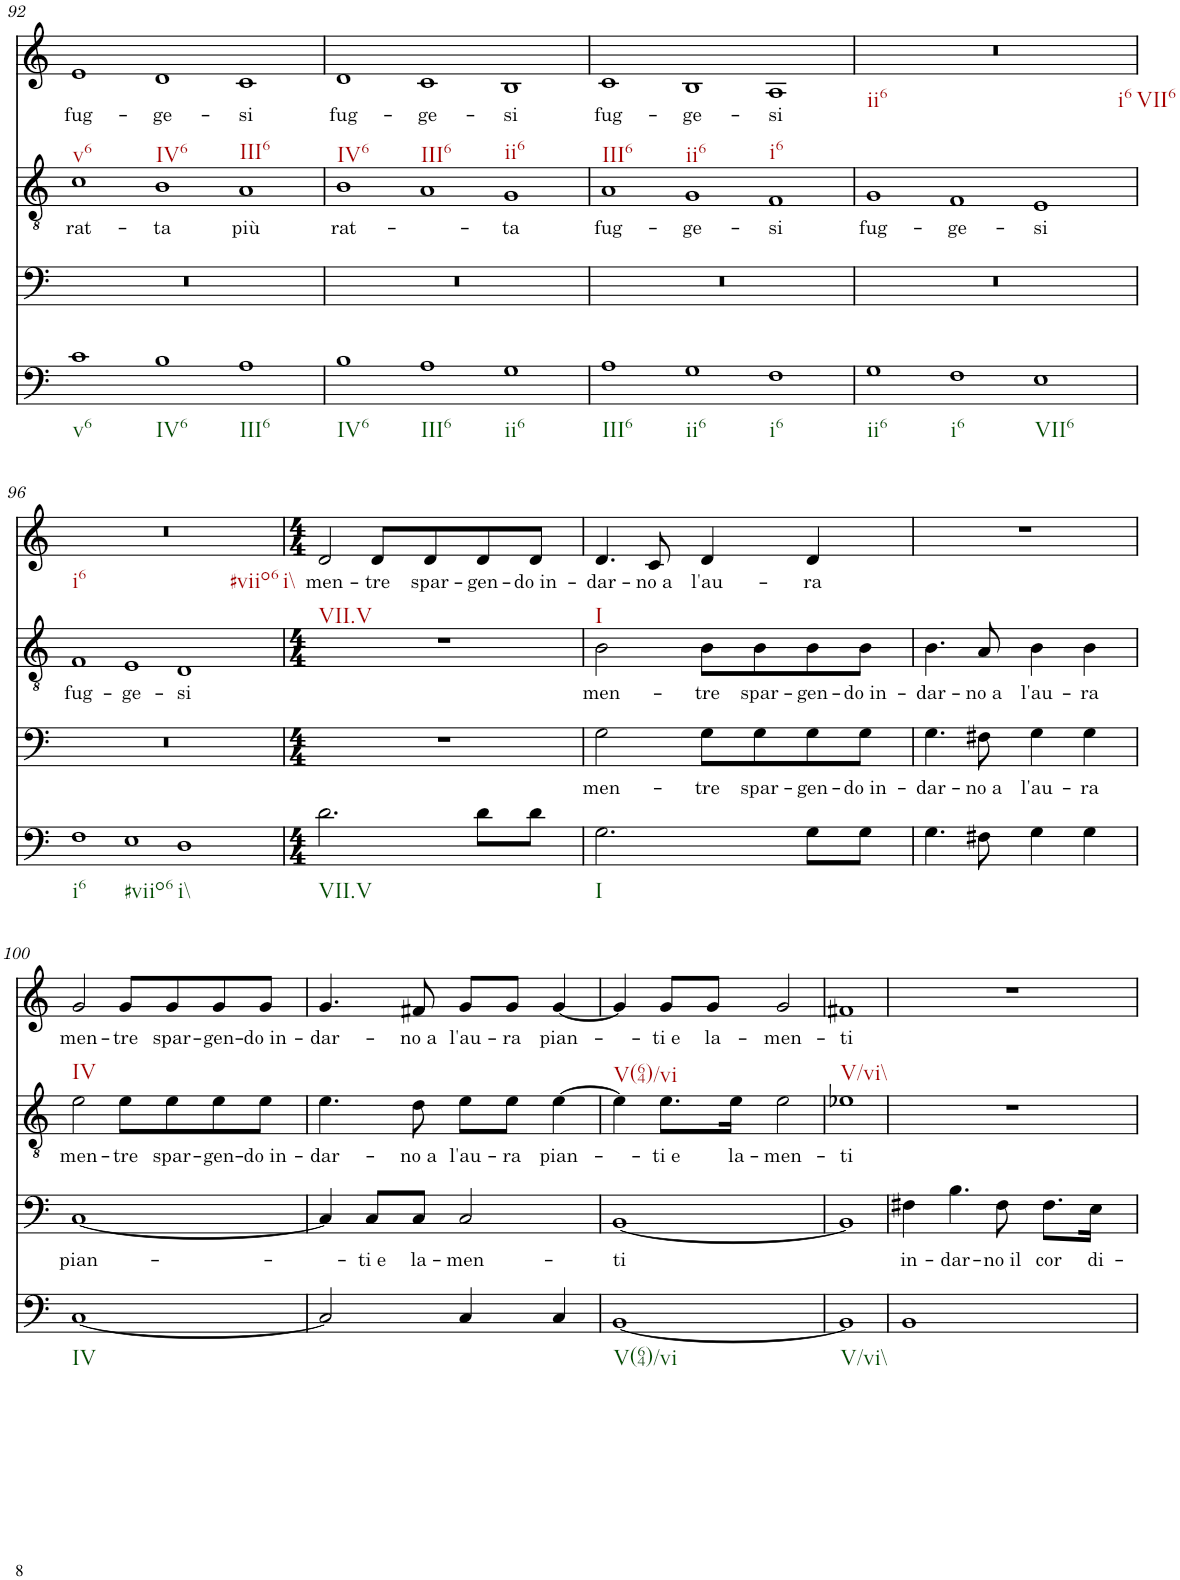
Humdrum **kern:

**kern	**kern	**text	**kern	**text	**kern	**text
*part4	*part3	*part3	*part2	*part2	*part1	*part1
*staff4	*staff3	*staff3	*staff2	*staff2	*staff1	*staff1
*I"unbenannt4	*I"unbenannt3	*	*I"unbenannt2	*	*I"unbenannt1	*
!!LO:PB:g=z
*clefF4	*clefF4	*	*clefGv2	*	*clefG2	*
*k[]	*k[]	*	*k[]	*	*k[]	*
*M3/1	*M3/1	*	*M3/1	*	*M3/1	*
=92	=92	=92	=92	=92	=92	=92
!	!	!	!	!	!LO:TX:b:t=v6	!
!LO:TX:b:t=v6	!	!	!	!	!	!
!	!	!	!	!LO:LY:b	!	!LO:LY:b
1c	0.r	.	1c	rat-	1e	fug-
!	!	!	!	!	!LO:TX:b:t=IV6	!
!LO:TX:b:t=IV6	!	!	!	!	!	!
!	!	!	!	!LO:LY:b	!	!LO:LY:b
1B	.	.	1B	ta	1d	ge-
!	!	!	!	!	!LO:TX:b:t=III6	!
!LO:TX:b:t=III6	!	!	!	!	!	!
!	!	!	!	!LO:LY:b	!	!LO:LY:b
1A	.	.	1A	più	1c	si
=93	=93	=93	=93	=93	=93	=93
!	!	!	!	!	!LO:TX:b:t=IV6	!
!LO:TX:b:t=IV6	!	!	!	!	!	!
!	!	!	!	!LO:LY:b	!	!LO:LY:b
1B	0.r	.	1B	rat-	1d	fug-
!	!	!	!	!	!LO:TX:b:t=III6	!
!LO:TX:b:t=III6	!	!	!	!	!	!
!	!	!	!	!	!	!LO:LY:b
1A	.	.	1A	.	1c	ge-
!	!	!	!	!	!LO:TX:b:t=ii6	!
!LO:TX:b:t=ii6	!	!	!	!	!	!
!	!	!	!	!LO:LY:b	!	!LO:LY:b
1G	.	.	1G	ta	1B	si
=94	=94	=94	=94	=94	=94	=94
!	!	!	!	!	!LO:TX:b:t=III6	!
!LO:TX:b:t=III6	!	!	!	!	!	!
!	!	!	!	!LO:LY:b	!	!LO:LY:b
1A	0.r	.	1A	fug-	1c	fug-
!	!	!	!	!	!LO:TX:b:t=ii6	!
!LO:TX:b:t=ii6	!	!	!	!	!	!
!	!	!	!	!LO:LY:b	!	!LO:LY:b
1G	.	.	1G	ge-	1B	ge-
!	!	!	!	!	!LO:TX:b:t=i6	!
!LO:TX:b:t=i6	!	!	!	!	!	!
!	!	!	!	!LO:LY:b	!	!LO:LY:b
1F	.	.	1F	si	1A	si
=95	=95	=95	=95	=95	=95	=95
!	!	!	!	!	!LO:TX:b:t=ii6	!
!	!	!	!	!	!LO:TX:b:t=i6	!
!	!	!	!	!	!LO:TX:b:t=VII6	!
!LO:TX:b:t=ii6	!	!	!	!	!	!
!	!	!	!	!LO:LY:b	!	!
1G	0.r	.	1G	fug-	0.r	.
!LO:TX:b:t=i6	!	!	!	!	!	!
!	!	!	!	!LO:LY:b	!	!
1F	.	.	1F	ge-	.	.
!LO:TX:b:t=VII6	!	!	!	!	!	!
!	!	!	!	!LO:LY:b	!	!
1E	.	.	1E	si	.	.
!!LO:LB:g=z
=96	=96	=96	=96	=96	=96	=96
!	!	!	!	!	!LO:TX:b:t=i6	!
!	!	!	!	!	!LO:TX:b:t=#viio6	!
!	!	!	!	!	!LO:TX:b:t=i\\	!
!LO:TX:b:t=i6	!	!	!	!	!	!
!	!	!	!	!LO:LY:b	!	!
1F	0.r	.	1F	fug-	0.r	.
!LO:TX:b:t=#viio6	!	!	!	!	!	!
!	!	!	!	!LO:LY:b	!	!
1E	.	.	1E	ge-	.	.
!LO:TX:b:t=i\\	!	!	!	!	!	!
!	!	!	!	!LO:LY:b	!	!
1D	.	.	1D	si	.	.
=97	=97	=97	=97	=97	=97	=97
*M4/4	*M4/4	*	*M4/4	*	*M4/4	*
!	!	!	!	!	!LO:TX:b:t=VII.V	!
!LO:TX:b:t=VII.V	!	!	!	!	!	!
!	!	!	!	!	!	!LO:LY:b
2.d\	1r	.	1r	.	2d/	men-
!	!	!	!	!	!	!LO:LY:b
.	.	.	.	.	8d/L	tre
!	!	!	!	!	!	!LO:LY:b
.	.	.	.	.	8d/	spar-
!	!	!	!	!	!	!LO:LY:b
8d\L	.	.	.	.	8d/	gen-
!	!	!	!	!	!	!LO:LY:b
8d\J	.	.	.	.	8d/J	do in-
=98	=98	=98	=98	=98	=98	=98
!	!	!	!	!	!LO:TX:b:t=I	!
!LO:TX:b:t=I	!	!	!	!	!	!
!	!	!LO:LY:b	!	!LO:LY:b	!	!LO:LY:b
2.G\	2G\	men-	2B\	men-	4.d/	dar-
!	!	!	!	!	!	!LO:LY:b
.	.	.	.	.	8c/	no a
!	!	!LO:LY:b	!	!LO:LY:b	!	!LO:LY:b
.	8G\L	tre	8B\L	tre	4d/	l'au-
!	!	!LO:LY:b	!	!LO:LY:b	!	!
.	8G\	spar-	8B\	spar-	.	.
!	!	!LO:LY:b	!	!LO:LY:b	!	!LO:LY:b
8G\L	8G\	gen-	8B\	gen-	4d/	ra
!	!	!LO:LY:b	!	!LO:LY:b	!	!
8G\J	8G\J	do in-	8B\J	do in-	.	.
=99	=99	=99	=99	=99	=99	=99
!	!	!LO:LY:b	!	!LO:LY:b	!	!
4.G\	4.G\	dar-	4.B\	dar-	1r	.
!	!	!LO:LY:b	!	!LO:LY:b	!	!
8F#X\	8F#X\	no a	8A/	no a	.	.
!	!	!LO:LY:b	!	!LO:LY:b	!	!
4G\	4G\	l'au-	4B\	l'au-	.	.
!	!	!LO:LY:b	!	!LO:LY:b	!	!
4G\	4G\	ra	4B\	ra	.	.
!!LO:LB:g=z
=100	=100	=100	=100	=100	=100	=100
!	!	!	!	!	!LO:TX:b:t=IV	!
!LO:TX:b:t=IV	!	!	!	!	!	!
!	!	!LO:LY:b	!	!LO:LY:b	!	!LO:LY:b
[1C	[1C	pian-	2e\	men-	2g/	men-
!	!	!	!	!LO:LY:b	!	!LO:LY:b
.	.	.	8e\L	tre	8g/L	tre
!	!	!	!	!LO:LY:b	!	!LO:LY:b
.	.	.	8e\	spar-	8g/	spar-
!	!	!	!	!LO:LY:b	!	!LO:LY:b
.	.	.	8e\	gen-	8g/	gen-
!	!	!	!	!LO:LY:b	!	!LO:LY:b
.	.	.	8e\J	do in-	8g/J	do in-
=101	=101	=101	=101	=101	=101	=101
!	!	!	!	!LO:LY:b	!	!LO:LY:b
2C/]	4C/]	.	4.e\	dar-	4.g/	dar-
!	!	!LO:LY:b	!	!	!	!
.	8C/L	ti e	.	.	.	.
!	!	!LO:LY:b	!	!LO:LY:b	!	!LO:LY:b
.	8C/J	la-	8d\	no a	8f#X/	no a
!	!	!LO:LY:b	!	!LO:LY:b	!	!LO:LY:b
4C/	2C/	men-	8e\L	l'au-	8g/L	l'au-
!	!	!	!	!LO:LY:b	!	!LO:LY:b
.	.	.	8e\J	ra	8g/J	ra
!	!	!	!	!LO:LY:b	!	!LO:LY:b
4C/	.	.	[4e\	pian-	[4g/	pian-
=102	=102	=102	=102	=102	=102	=102
!	!	!	!	!	!LO:TX:b:t=V(64)/vi	!
!LO:TX:b:t=V(64)/vi	!	!	!	!	!	!
!	!	!LO:LY:b	!	!	!	!
[1BB	[1BB	ti	4e\]	.	4g/]	.
!	!	!	!	!LO:LY:b	!	!LO:LY:b
.	.	.	8.e\L	ti e	8g/L	ti e
!	!	!	!	!	!	!LO:LY:b
.	.	.	.	.	8g/J	la-
!	!	!	!	!LO:LY:b	!	!
.	.	.	16e\Jk	la-	.	.
!	!	!	!	!LO:LY:b	!	!LO:LY:b
.	.	.	2e\	men-	2g/	men-
=103	=103	=103	=103	=103	=103	=103
!	!	!	!	!	!LO:TX:b:t=V/vi\\	!
!LO:TX:b:t=V/vi\\	!	!	!	!	!	!
!	!	!	!	!LO:LY:b	!	!LO:LY:b
1BB]	1BB]	.	1e-X	ti	1f#X	ti
=104	=104	=104	=104	=104	=104	=104
!	!	!LO:LY:b	!	!	!	!
1BB	4F#X\	in-	1r	.	1r	.
!	!	!LO:LY:b	!	!	!	!
.	4.B\	dar-	.	.	.	.
!	!	!LO:LY:b	!	!	!	!
.	8F#\	no il	.	.	.	.
!	!	!LO:LY:b	!	!	!	!
.	8.F#\L	cor	.	.	.	.
!	!	!LO:LY:b	!	!	!	!
.	16E\Jk	di-	.	.	.	.
=	=	=	=	=	=	=
*-	*-	*-	*-	*-	*-	*-
